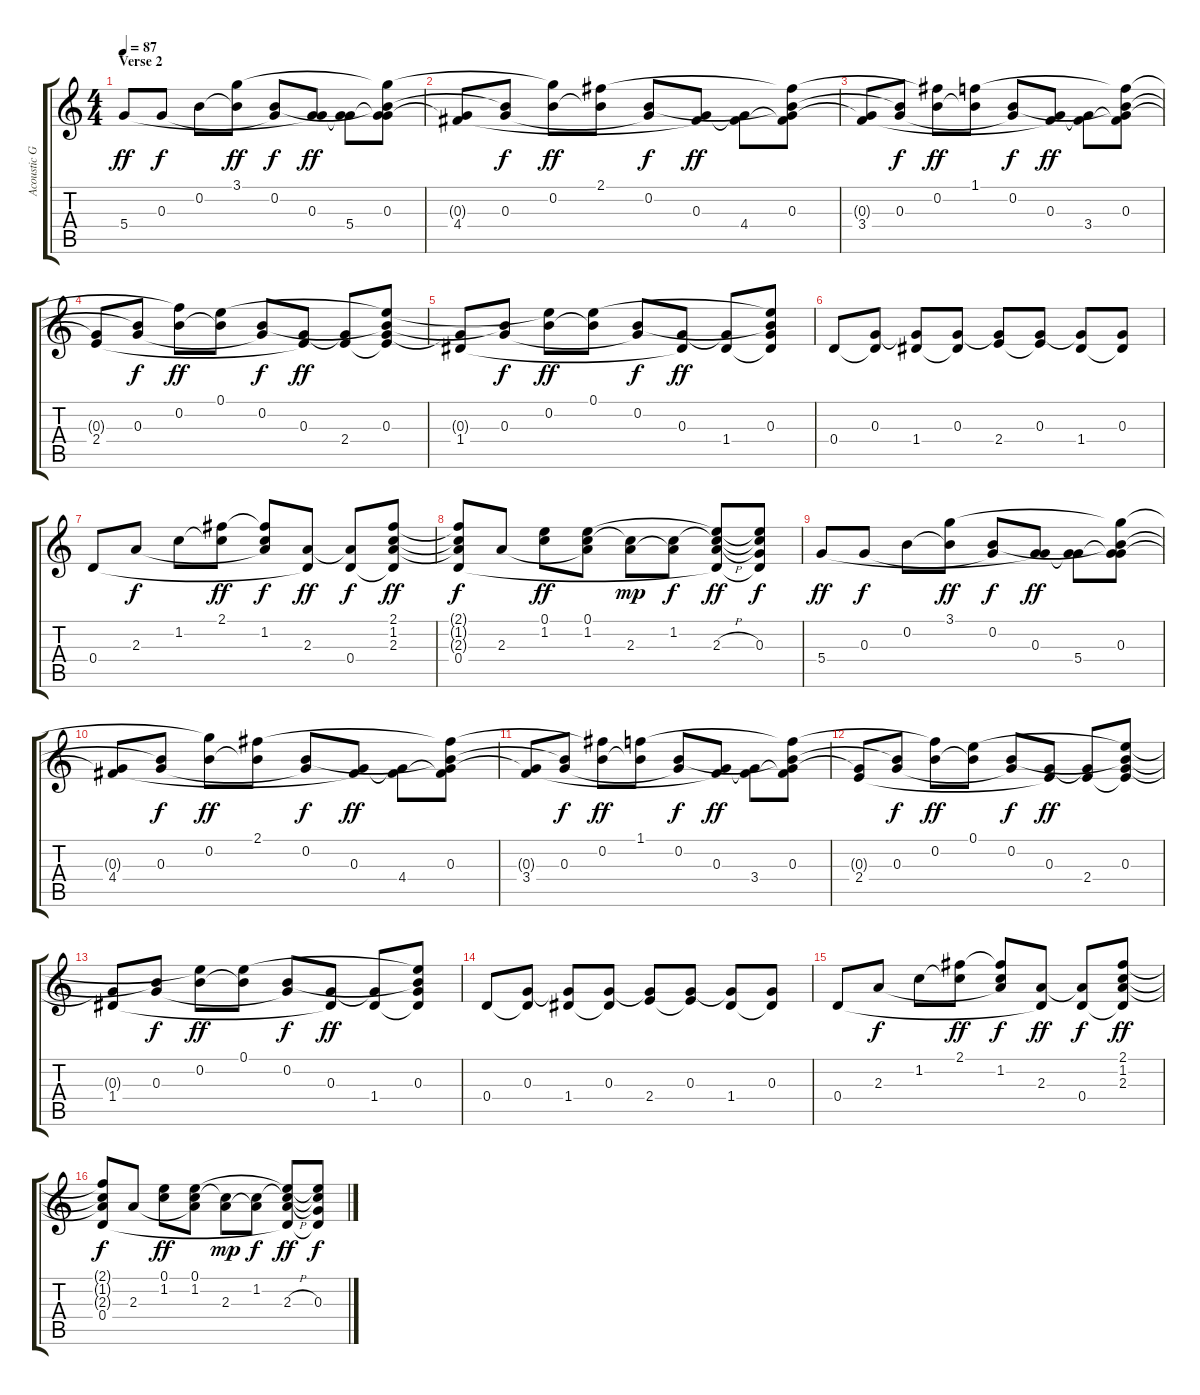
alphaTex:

\track ("Acoustic Guitar 1" "Acoustic G") {instrument acousticguitarsteel}
\staff {score tabs}
\tuning (E4 B3 G3 D3 A2 E2) {hide}
\ts (4 4)
\section ("" "Verse 2")
\tempo 87
\clef g2
\ks c
5.4.8{dy ff} 0.3.8{dy f} 0.2.8 (3.1 0.2{t}).8{dy ff} (0.2 0.3{t}).8{dy f} (0.3 5.4{t}).8{dy ff} (0.3{t} 5.4).8 (3.1{t} 0.2{t} 0.3 5.4{t}).8 |
(0.3{t} 4.4).8 (0.2{t} 0.3).8{dy f} (3.1{t} 0.2).8{dy ff} (2.1 0.2{t}).8 (0.2 0.3{t}).8{dy f} (0.3 4.4{t}).8{dy ff} (0.3{t} 4.4).8 (2.1{t} 0.2{t} 0.3 4.4{t}).8 |
(0.3{t} 3.4).8 (0.2{t} 0.3).8{dy f} (2.1{t} 0.2).8{dy ff} (1.1 0.2{t}).8 (0.2 0.3{t}).8{dy f} (0.3 3.4{t}).8{dy ff} (0.3{t} 3.4).8 (1.1{t} 0.2{t} 0.3 3.4{t}).8 |
(0.3{t} 2.4).8 (0.2{t} 0.3).8{dy f} (1.1{t} 0.2).8{dy ff} (0.1 0.2{t}).8 (0.2 0.3{t}).8{dy f} (0.3 2.4{t}).8{dy ff} (0.3{t} 2.4).8 (0.1{t} 0.2{t} 0.3 2.4{t}).8 |
(0.3{t} 1.4).8 (0.2{t} 0.3).8{dy f} (0.1{t} 0.2).8{dy ff} (0.1 0.2{t}).8 (0.2 0.3{t}).8{dy f} (0.3 1.4{t}).8{dy ff} (0.3{t} 1.4).8 (0.1{t} 0.2{t} 0.3 1.4{t}).8 |
0.4.8 (0.3 0.4{t}).8 (0.3{t} 1.4).8 (0.3 1.4{t}).8 (0.3{t} 2.4).8 (0.3 2.4{t}).8 (0.3{t} 1.4).8 (0.3 1.4{t}).8 |
0.4.8 2.3.8{dy f} 1.2.8 (2.1 1.2{t}).8{dy ff} (2.1{t} 1.2 2.3{t}).8{dy f} (2.3 0.4{t}).8{dy ff} (2.3{t} 0.4).8{dy f} (2.1 1.2 2.3 0.4{t}).8{dy ff} |
(2.1{t} 1.2{t} 2.3{t} 0.4).8{dy f} 2.3.8 (0.1 1.2).8{dy ff} (0.1 1.2 2.3{t}).8 (1.2{t} 2.3).8{dy mp} (1.2 2.3{t}).8{dy f} (0.1{t} 1.2{t} 2.3{h} 0.4{t}).8{dy ff} (0.1{t} 1.2{t} 0.3 0.4{t}).8{dy f} |
5.4.8{dy ff} 0.3.8{dy f} 0.2.8 (3.1 0.2{t}).8{dy ff} (0.2 0.3{t}).8{dy f} (0.3 5.4{t}).8{dy ff} (0.3{t} 5.4).8 (3.1{t} 0.2{t} 0.3 5.4{t}).8 |
(0.3{t} 4.4).8 (0.2{t} 0.3).8{dy f} (3.1{t} 0.2).8{dy ff} (2.1 0.2{t}).8 (0.2 0.3{t}).8{dy f} (0.3 4.4{t}).8{dy ff} (0.3{t} 4.4).8 (2.1{t} 0.2{t} 0.3 4.4{t}).8 |
(0.3{t} 3.4).8 (0.2{t} 0.3).8{dy f} (2.1{t} 0.2).8{dy ff} (1.1 0.2{t}).8 (0.2 0.3{t}).8{dy f} (0.3 3.4{t}).8{dy ff} (0.3{t} 3.4).8 (1.1{t} 0.2{t} 0.3 3.4{t}).8 |
(0.3{t} 2.4).8 (0.2{t} 0.3).8{dy f} (1.1{t} 0.2).8{dy ff} (0.1 0.2{t}).8 (0.2 0.3{t}).8{dy f} (0.3 2.4{t}).8{dy ff} (0.3{t} 2.4).8 (0.1{t} 0.2{t} 0.3 2.4{t}).8 |
(0.3{t} 1.4).8 (0.2{t} 0.3).8{dy f} (0.1{t} 0.2).8{dy ff} (0.1 0.2{t}).8 (0.2 0.3{t}).8{dy f} (0.3 1.4{t}).8{dy ff} (0.3{t} 1.4).8 (0.1{t} 0.2{t} 0.3 1.4{t}).8 |
0.4.8 (0.3 0.4{t}).8 (0.3{t} 1.4).8 (0.3 1.4{t}).8 (0.3{t} 2.4).8 (0.3 2.4{t}).8 (0.3{t} 1.4).8 (0.3 1.4{t}).8 |
0.4.8 2.3.8{dy f} 1.2.8 (2.1 1.2{t}).8{dy ff} (2.1{t} 1.2 2.3{t}).8{dy f} (2.3 0.4{t}).8{dy ff} (2.3{t} 0.4).8{dy f} (2.1 1.2 2.3 0.4{t}).8{dy ff} |
(2.1{t} 1.2{t} 2.3{t} 0.4).8{dy f} 2.3.8 (0.1 1.2).8{dy ff} (0.1 1.2 2.3{t}).8 (1.2{t} 2.3).8{dy mp} (1.2 2.3{t}).8{dy f} (0.1{t} 1.2{t} 2.3{h} 0.4{t}).8{dy ff} (0.1{t} 1.2{t} 0.3 0.4{t}).8{dy f}
